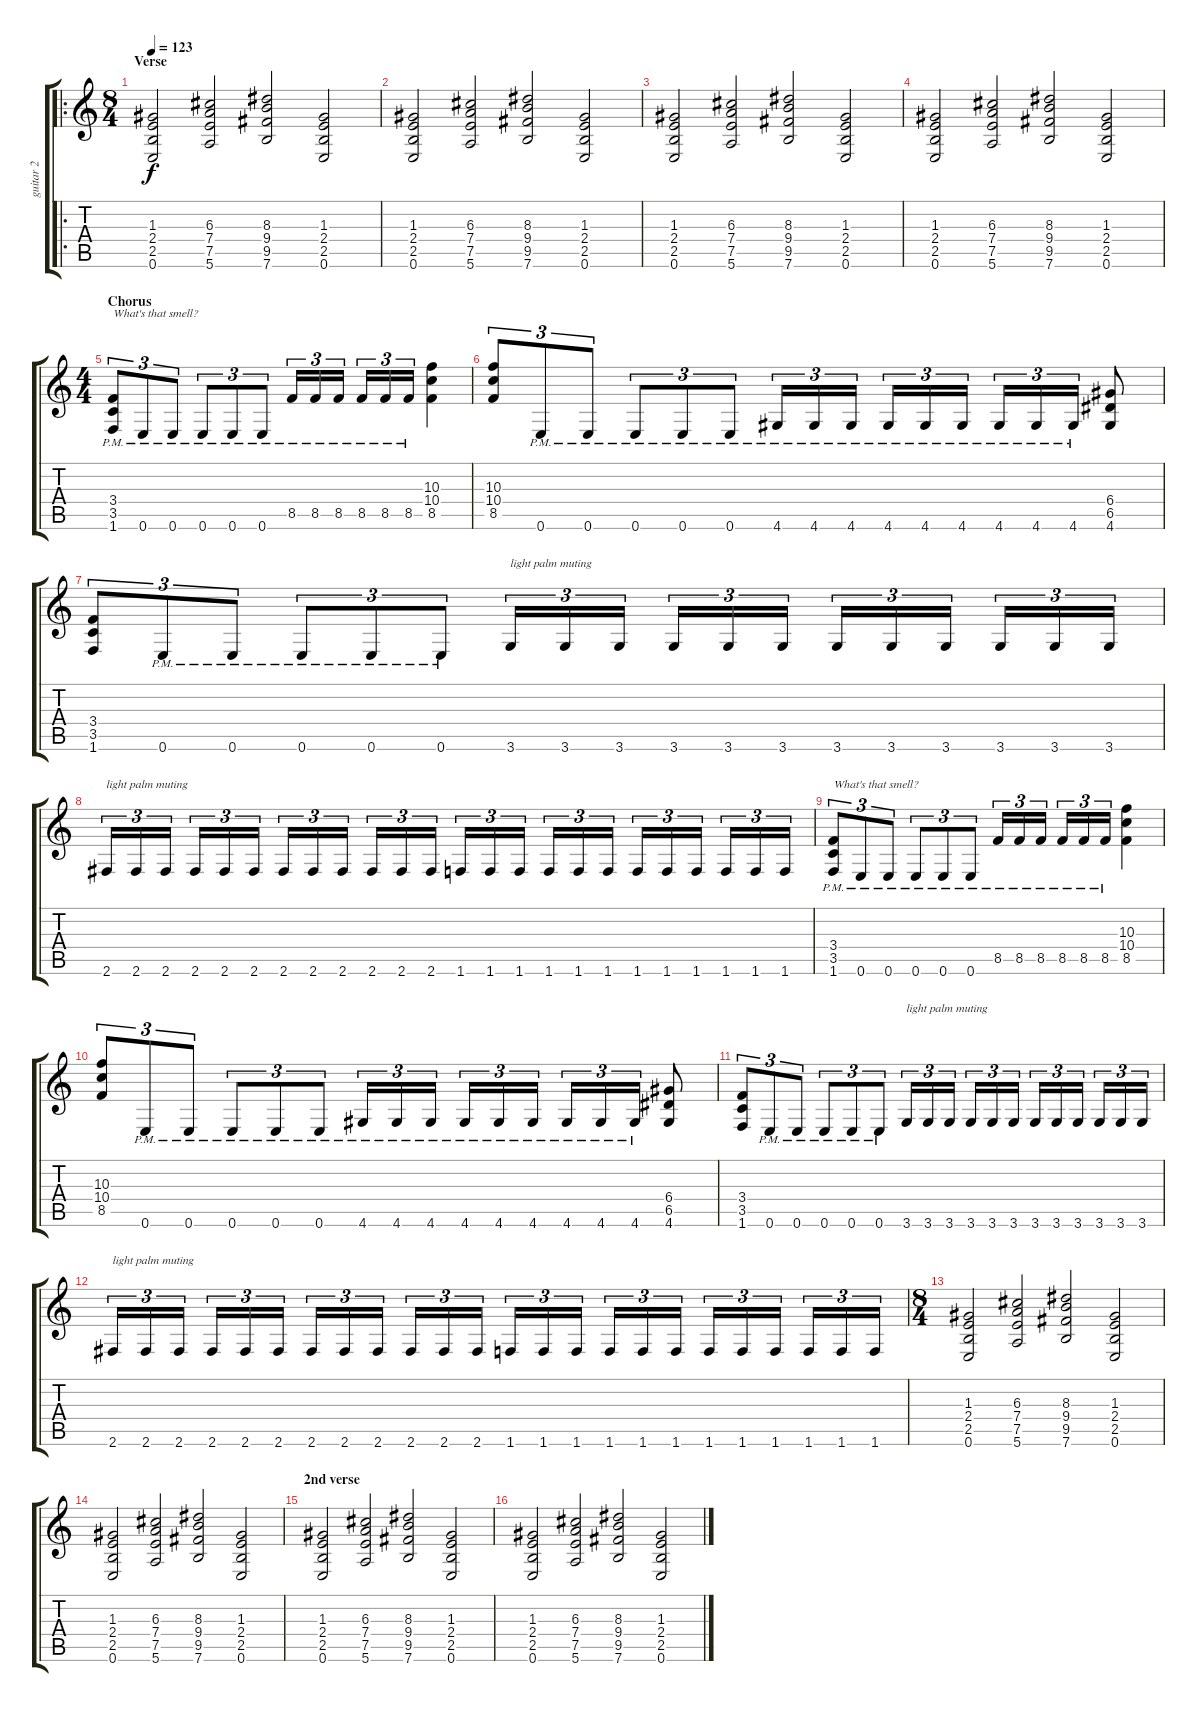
\track ("guitar 2" "guitar 2") {instrument overdrivenguitar}
\staff {score tabs}
\tuning (E4 B3 G3 D3 A2 E2) {hide}
\ro
\ts (8 4)
\section ("" "Verse")
\tempo 123
\clef g2
\ks c
(1.3 2.4 2.5 0.6).2{dy f instrument overdrivenguitar} (6.3 7.4 7.5 5.6).2 (8.3 9.4 9.5 7.6).2 (1.3 2.4 2.5 0.6).2 |
(1.3 2.4 2.5 0.6).2 (6.3 7.4 7.5 5.6).2 (8.3 9.4 9.5 7.6).2 (1.3 2.4 2.5 0.6).2 |
(1.3 2.4 2.5 0.6).2 (6.3 7.4 7.5 5.6).2 (8.3 9.4 9.5 7.6).2 (1.3 2.4 2.5 0.6).2 |
(1.3 2.4 2.5 0.6).2 (6.3 7.4 7.5 5.6).2 (8.3 9.4 9.5 7.6).2 (1.3 2.4 2.5 0.6).2 |
\ts (4 4)
\section ("" "Chorus")
(3.4 3.5 1.6{pm}).8{tu (3 2) txt "What's that smell?"} 0.6{pm}.8{tu (3 2)} 0.6{pm}.8{tu (3 2)} 0.6{pm}.8{tu (3 2)} 0.6{pm}.8{tu (3 2)} 0.6{pm}.8{tu (3 2)} 8.5{pm}.16{tu (3 2)} 8.5{pm}.16{tu (3 2)} 8.5{pm}.16{tu (3 2)} 8.5{pm}.16{tu (3 2)} 8.5{pm}.16{tu (3 2)} 8.5{pm}.16{tu (3 2)} (10.3 10.4 8.5).4 |
(10.3 10.4 8.5).8{tu (3 2)} 0.6{pm}.8{tu (3 2)} 0.6{pm}.8{tu (3 2)} 0.6{pm}.8{tu (3 2)} 0.6{pm}.8{tu (3 2)} 0.6{pm}.8{tu (3 2)} 4.6{pm}.16{tu (3 2)} 4.6{pm}.16{tu (3 2)} 4.6{pm}.16{tu (3 2)} 4.6{pm}.16{tu (3 2)} 4.6{pm}.16{tu (3 2)} 4.6{pm}.16{tu (3 2)} 4.6{pm}.16{tu (3 2)} 4.6{pm}.16{tu (3 2)} 4.6{pm}.16{tu (3 2)} (6.4 6.5 4.6).8 |
(3.4 3.5 1.6).8{tu (3 2)} 0.6{pm}.8{tu (3 2)} 0.6{pm}.8{tu (3 2)} 0.6{pm}.8{tu (3 2)} 0.6{pm}.8{tu (3 2)} 0.6{pm}.8{tu (3 2)} 3.6.16{tu (3 2) txt "light palm muting"} 3.6.16{tu (3 2)} 3.6.16{tu (3 2)} 3.6.16{tu (3 2)} 3.6.16{tu (3 2)} 3.6.16{tu (3 2)} 3.6.16{tu (3 2)} 3.6.16{tu (3 2)} 3.6.16{tu (3 2)} 3.6.16{tu (3 2)} 3.6.16{tu (3 2)} 3.6.16{tu (3 2)} |
2.6.16{tu (3 2) txt "light palm muting"} 2.6.16{tu (3 2)} 2.6.16{tu (3 2)} 2.6.16{tu (3 2)} 2.6.16{tu (3 2)} 2.6.16{tu (3 2)} 2.6.16{tu (3 2)} 2.6.16{tu (3 2)} 2.6.16{tu (3 2)} 2.6.16{tu (3 2)} 2.6.16{tu (3 2)} 2.6.16{tu (3 2)} 1.6.16{tu (3 2)} 1.6.16{tu (3 2)} 1.6.16{tu (3 2)} 1.6.16{tu (3 2)} 1.6.16{tu (3 2)} 1.6.16{tu (3 2)} 1.6.16{tu (3 2)} 1.6.16{tu (3 2)} 1.6.16{tu (3 2)} 1.6.16{tu (3 2)} 1.6.16{tu (3 2)} 1.6.16{tu (3 2)} |
(3.4 3.5 1.6{pm}).8{tu (3 2) txt "What's that smell?"} 0.6{pm}.8{tu (3 2)} 0.6{pm}.8{tu (3 2)} 0.6{pm}.8{tu (3 2)} 0.6{pm}.8{tu (3 2)} 0.6{pm}.8{tu (3 2)} 8.5{pm}.16{tu (3 2)} 8.5{pm}.16{tu (3 2)} 8.5{pm}.16{tu (3 2)} 8.5{pm}.16{tu (3 2)} 8.5{pm}.16{tu (3 2)} 8.5{pm}.16{tu (3 2)} (10.3 10.4 8.5).4 |
(10.3 10.4 8.5).8{tu (3 2)} 0.6{pm}.8{tu (3 2)} 0.6{pm}.8{tu (3 2)} 0.6{pm}.8{tu (3 2)} 0.6{pm}.8{tu (3 2)} 0.6{pm}.8{tu (3 2)} 4.6{pm}.16{tu (3 2)} 4.6{pm}.16{tu (3 2)} 4.6{pm}.16{tu (3 2)} 4.6{pm}.16{tu (3 2)} 4.6{pm}.16{tu (3 2)} 4.6{pm}.16{tu (3 2)} 4.6{pm}.16{tu (3 2)} 4.6{pm}.16{tu (3 2)} 4.6{pm}.16{tu (3 2)} (6.4 6.5 4.6).8 |
(3.4 3.5 1.6).8{tu (3 2)} 0.6{pm}.8{tu (3 2)} 0.6{pm}.8{tu (3 2)} 0.6{pm}.8{tu (3 2)} 0.6{pm}.8{tu (3 2)} 0.6{pm}.8{tu (3 2)} 3.6.16{tu (3 2) txt "light palm muting"} 3.6.16{tu (3 2)} 3.6.16{tu (3 2)} 3.6.16{tu (3 2)} 3.6.16{tu (3 2)} 3.6.16{tu (3 2)} 3.6.16{tu (3 2)} 3.6.16{tu (3 2)} 3.6.16{tu (3 2)} 3.6.16{tu (3 2)} 3.6.16{tu (3 2)} 3.6.16{tu (3 2)} |
2.6.16{tu (3 2) txt "light palm muting"} 2.6.16{tu (3 2)} 2.6.16{tu (3 2)} 2.6.16{tu (3 2)} 2.6.16{tu (3 2)} 2.6.16{tu (3 2)} 2.6.16{tu (3 2)} 2.6.16{tu (3 2)} 2.6.16{tu (3 2)} 2.6.16{tu (3 2)} 2.6.16{tu (3 2)} 2.6.16{tu (3 2)} 1.6.16{tu (3 2)} 1.6.16{tu (3 2)} 1.6.16{tu (3 2)} 1.6.16{tu (3 2)} 1.6.16{tu (3 2)} 1.6.16{tu (3 2)} 1.6.16{tu (3 2)} 1.6.16{tu (3 2)} 1.6.16{tu (3 2)} 1.6.16{tu (3 2)} 1.6.16{tu (3 2)} 1.6.16{tu (3 2)} |
\ts (8 4)
(1.3 2.4 2.5 0.6).2 (6.3 7.4 7.5 5.6).2 (8.3 9.4 9.5 7.6).2 (1.3 2.4 2.5 0.6).2 |
(1.3 2.4 2.5 0.6).2 (6.3 7.4 7.5 5.6).2 (8.3 9.4 9.5 7.6).2 (1.3 2.4 2.5 0.6).2 |
\section ("" "2nd verse")
(1.3 2.4 2.5 0.6).2 (6.3 7.4 7.5 5.6).2 (8.3 9.4 9.5 7.6).2 (1.3 2.4 2.5 0.6).2 |
(1.3 2.4 2.5 0.6).2 (6.3 7.4 7.5 5.6).2 (8.3 9.4 9.5 7.6).2 (1.3 2.4 2.5 0.6).2
